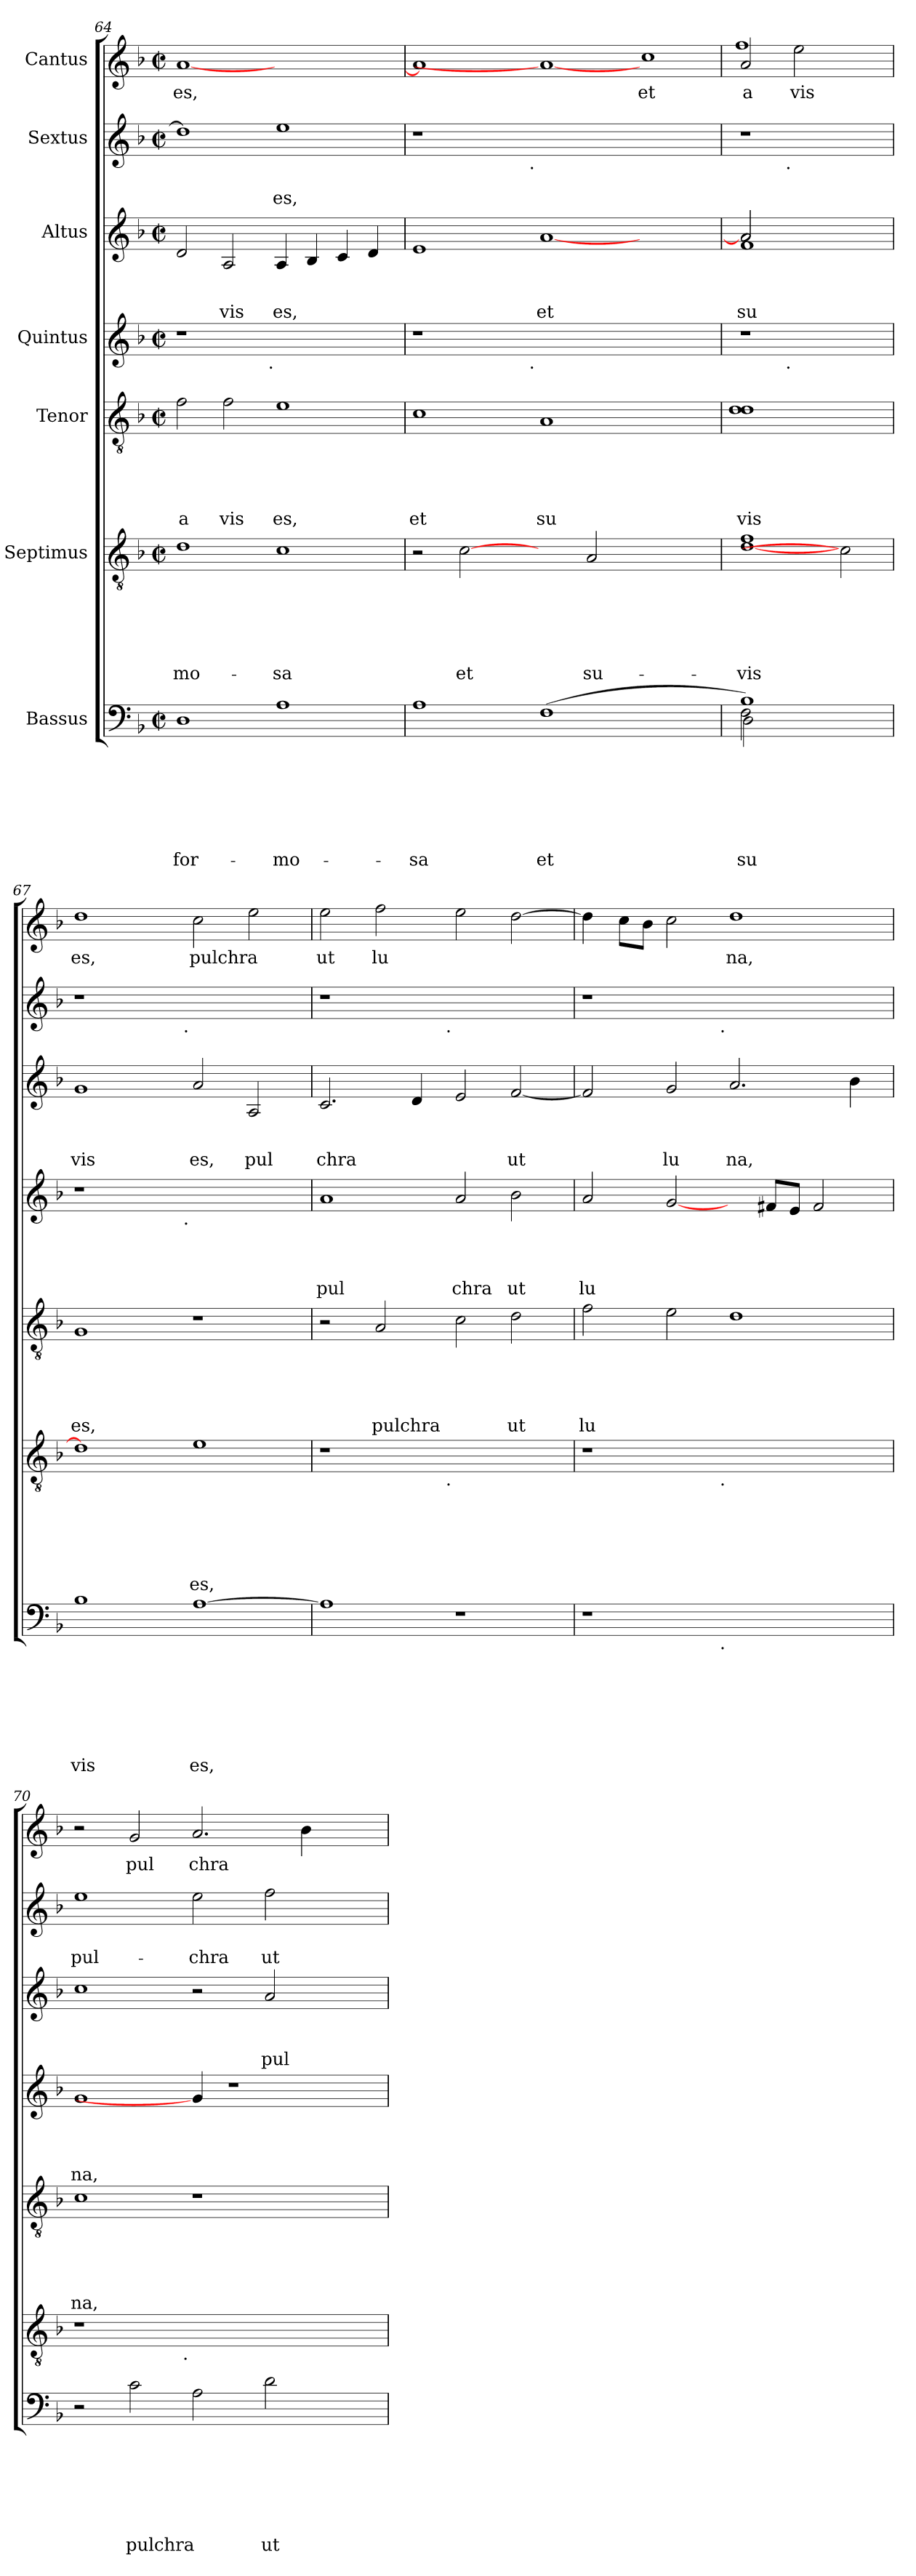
**kern	**text	**text	**text	**text	**text	**text	**text	**kern	**text	**text	**text	**text	**text	**text	**kern	**text	**text	**text	**text	**text	**kern	**text	**text	**text	**text	**kern	**text	**text	**text	**kern	**text	**text	**kern	**text
*part7	*part7	*part7	*part7	*part7	*part7	*part7	*part7	*part6	*part6	*part6	*part6	*part6	*part6	*part6	*part5	*part5	*part5	*part5	*part5	*part5	*part4	*part4	*part4	*part4	*part4	*part3	*part3	*part3	*part3	*part2	*part2	*part2	*part1	*part1
*staff7	*staff7	*staff7	*staff7	*staff7	*staff7	*staff7	*staff7	*staff6	*staff6	*staff6	*staff6	*staff6	*staff6	*staff6	*staff5	*staff5	*staff5	*staff5	*staff5	*staff5	*staff4	*staff4	*staff4	*staff4	*staff4	*staff3	*staff3	*staff3	*staff3	*staff2	*staff2	*staff2	*staff1	*staff1
*I"Bassus	*	*	*	*	*	*	*	*I"Septimus	*	*	*	*	*	*	*I"Tenor	*	*	*	*	*	*I"Quintus	*	*	*	*	*I"Altus	*	*	*	*I"Sextus	*	*	*I"Cantus	*
*clefF4	*	*	*	*	*	*	*	*clefGv2	*	*	*	*	*	*	*clefGv2	*	*	*	*	*	*clefG2	*	*	*	*	*clefG2	*	*	*	*clefG2	*	*	*clefG2	*
*k[b-]	*	*	*	*	*	*	*	*k[b-]	*	*	*	*	*	*	*k[b-]	*	*	*	*	*	*k[b-]	*	*	*	*	*k[b-]	*	*	*	*k[b-]	*	*	*k[b-]	*
*F:	*	*	*	*	*	*	*	*F:	*	*	*	*	*	*	*F:	*	*	*	*	*	*F:	*	*	*	*	*F:	*	*	*	*F:	*	*	*F:	*
*M2/2	*	*	*	*	*	*	*	*M2/2	*	*	*	*	*	*	*M2/2	*	*	*	*	*	*M2/2	*	*	*	*	*M2/2	*	*	*	*M2/2	*	*	*M2/2	*
*met(c|)	*	*	*	*	*	*	*	*met(c|)	*	*	*	*	*	*	*met(c|)	*	*	*	*	*	*met(c|)	*	*	*	*	*met(c|)	*	*	*	*met(c|)	*	*	*met(c|)	*
=64	=64	=64	=64	=64	=64	=64	=64	=64	=64	=64	=64	=64	=64	=64	=64	=64	=64	=64	=64	=64	=64	=64	=64	=64	=64	=64	=64	=64	=64	=64	=64	=64	=64	=64
!	!	!	!	!	!	!	!LO:LY:b	!	!	!	!	!	!	!LO:LY:b	!	!	!	!	!	!LO:LY:b	!	!	!	!	!	!	!	!	!	!	!	!	!	!LO:LY:b
*	*	*	*	*	*	*	*	*	*	*	*	*	*	*	*	*	*	*	*	*	*^	*	*	*	*	*	*	*	*	*	*	*	*	*
1D	.	.	.	.	.	.	for-	1d	.	.	.	.	.	-mo-	2f\	.	.	.	.	a	1r	2ryy	.	.	.	.	2d/	.	.	.	1dd]	.	.	[<1a	es,
!	!	!	!	!	!	!	!	!	!	!	!	!	!	!	!	!	!	!	!	!LO:LY:b	!	!	!	!	!	!	!	!	!	!LO:LY:b	!	!	!	!	!
.	.	.	.	.	.	.	.	.	.	.	.	.	.	.	2f\	.	.	.	.	vis	.	4...ryy	.	.	.	.	2A/	.	.	vis	.	.	.	.	.
!	!	!	!	!	!	!	!	!	!	!	!	!	!	!	!	!	!	!	!	!	!	!LO:TX:b:t=.	!	!	!	!	!	!	!	!	!	!	!	!	!
.	.	.	.	.	.	.	.	.	.	.	.	.	.	.	.	.	.	.	.	.	.	1ryy	.	.	.	.	.	.	.	.	.	.	.	.	.
!	!	!	!	!	!	!	!LO:LY:b	!	!	!	!	!	!	!LO:LY:b	!	!	!	!	!	!LO:LY:b	!	!	!	!	!	!	!	!	!	!LO:LY:b	!	!	!LO:LY:b	!	!
1A	.	.	.	.	.	.	-mo-	1c	.	.	.	.	.	-sa	1e	.	.	.	.	es,	1ryy	.	.	.	.	.	4A/	.	.	es,	1ee	.	es,	1ryy	.
.	.	.	.	.	.	.	.	.	.	.	.	.	.	.	.	.	.	.	.	.	.	.	.	.	.	.	4B-/	.	.	.	.	.	.	.	.
.	.	.	.	.	.	.	.	.	.	.	.	.	.	.	.	.	.	.	.	.	.	.	.	.	.	.	4c/	.	.	.	.	.	.	.	.
.	.	.	.	.	.	.	.	.	.	.	.	.	.	.	.	.	.	.	.	.	.	.	.	.	.	.	4d/	.	.	.	.	.	.	.	.
.	.	.	.	.	.	.	.	.	.	.	.	.	.	.	.	.	.	.	.	.	.	32ryy	.	.	.	.	.	.	.	.	.	.	.	.	.
=65	=65	=65	=65	=65	=65	=65	=65	=65	=65	=65	=65	=65	=65	=65	=65	=65	=65	=65	=65	=65	=65	=65	=65	=65	=65	=65	=65	=65	=65	=65	=65	=65	=65	=65	=65
!	!	!	!	!	!	!	!LO:LY:b	!	!	!	!	!	!	!	!	!	!	!	!	!LO:LY:b	!	!	!	!	!	!	!	!	!	!	!	!	!	!	!
*	*	*	*	*	*	*	*	*	*	*	*	*	*	*	*	*	*	*	*	*	*	*	*	*	*	*	*	*	*	*	*^	*	*	*	*
1A	.	.	.	.	.	.	-sa	2r	.	.	.	.	.	.	1c	.	.	.	.	et	1r	2ryy	.	.	.	.	1e	.	.	.	1r	2ryy	.	.	1a]	.
!	!	!	!	!	!	!	!	!	!	!	!	!	!	!LO:LY:b	!	!	!	!	!	!	!	!	!	!	!	!	!	!	!	!	!	!	!	!	!	!
.	.	.	.	.	.	.	.	[2c	.	.	.	.	.	et	.	.	.	.	.	.	.	4ryy	.	.	.	.	.	.	.	.	.	4ryy	.	.	.	.
.	.	.	.	.	.	.	.	.	.	.	.	.	.	.	.	.	.	.	.	.	.	8ryy	.	.	.	.	.	.	.	.	.	8ryy	.	.	.	.
.	.	.	.	.	.	.	.	.	.	.	.	.	.	.	.	.	.	.	.	.	.	16ryy	.	.	.	.	.	.	.	.	.	16ryy	.	.	.	.
.	.	.	.	.	.	.	.	.	.	.	.	.	.	.	.	.	.	.	.	.	.	64ryy	.	.	.	.	.	.	.	.	.	64ryy	.	.	.	.
!	!	!	!	!	!	!	!	!	!	!	!	!	!	!	!	!	!	!	!	!	!	!	!	!	!	!	!	!	!	!	!	!LO:TX:b:t=.	!	!	!	!
!	!	!	!	!	!	!	!	!	!	!	!	!	!	!	!	!	!	!	!	!	!	!LO:TX:b:t=.	!	!	!	!	!	!	!	!	!	!	!	!	!	!
.	.	.	.	.	.	.	.	.	.	.	.	.	.	.	.	.	.	.	.	.	.	1ryy	.	.	.	.	.	.	.	.	.	1ryy	.	.	.	.
!	!	!	!	!	!	!	!LO:LY:b	!	!	!	!	!	!	!	!	!	!	!	!	!LO:LY:b	!	!	!	!	!	!	!	!	!	!LO:LY:b	!	!	!	!	!	!
(>1F	.	.	.	.	.	.	et	2ryy	.	.	.	.	.	.	1A	.	.	.	.	su	0ryy	.	.	.	.	.	[>1a	.	.	et	0ryy	.	.	.	1a_	.
!	!	!	!	!	!	!	!	!	!	!	!	!	!	!LO:LY:b	!	!	!	!	!	!	!	!	!	!	!	!	!	!	!	!	!	!	!	!	!	!
.	.	.	.	.	.	.	.	2A/	.	.	.	.	.	su-	.	.	.	.	.	.	.	.	.	.	.	.	.	.	.	.	.	.	.	.	.	.
.	.	.	.	.	.	.	.	.	.	.	.	.	.	.	.	.	.	.	.	.	.	1ryy	.	.	.	.	.	.	.	.	.	1ryy	.	.	.	.
!	!	!	!	!	!	!	!	!	!	!	!	!	!	!	!	!	!	!	!	!	!	!	!	!	!	!	!	!	!	!	!	!	!	!	!	!LO:LY:b
1ryy	.	.	.	.	.	.	.	1ryy	.	.	.	.	.	.	1ryy	.	.	.	.	.	.	.	.	.	.	.	1ryy	.	.	.	.	.	.	.	1cc	et
.	.	.	.	.	.	.	.	.	.	.	.	.	.	.	.	.	.	.	.	.	.	32.ryy	.	.	.	.	.	.	.	.	.	32.ryy	.	.	.	.
!!LO:PB:g=z
=66	=66	=66	=66	=66	=66	=66	=66	=66	=66	=66	=66	=66	=66	=66	=66	=66	=66	=66	=66	=66	=66	=66	=66	=66	=66	=66	=66	=66	=66	=66	=66	=66	=66	=66	=66	=66
!	!	!	!	!	!	!	!LO:LY:b	!	!	!	!	!	!	!	!	!	!	!	!	!	!	!	!	!	!	!	!	!	!	!	!	!	!	!	!	!
*^	*	*	*	*	*	*	*	*	*	*	*	*	*	*	*	*	*	*	*	*	*	*	*	*	*	*	*	*	*	*	*	*	*	*	*	*
*	*^	*	*	*	*	*	*	*	*	*	*	*	*	*	*	*	*	*	*	*	*	*	*	*	*	*	*	*	*	*	*	*	*	*	*	*	*
!	!	!	!	!	!	!	!	!	!LO:LY:b	!	!	!	!	!	!	!LO:LY:b	!	!	!	!	!	!LO:LY:b	!	!	!	!	!	!	!	!	!	!LO:LY:b	!	!	!	!	!	!
*	*	*	*	*	*	*	*	*	*	*	*	*	*	*	*	*	*	*	*	*	*	*	*	*	*	*	*	*	*^	*	*	*	*	*	*	*	*	*
*	*	*	*	*	*	*	*	*	*	*	*	*	*	*	*	*	*	*	*	*	*	*	*	*	*	*	*	*	*	*^	*	*	*	*	*	*	*	*	*
!	!	!	!	!	!	!	!	!	!	!	!	!	!	!	!	!	!	!	!	!	!	!	!	!	!	!	!	!	!	!	!	!	!	!LO:LY:b	!	!	!	!	!	!LO:LY:b
*	*	*	*	*	*	*	*	*	*	*	*	*	*	*	*	*	*	*	*	*	*	*	*	*	*	*	*	*	*	*	*	*	*	*	*	*	*	*	*^	*
!	!	!	!	!	!	!	!	!	!	!	!	!	!	!	!	!	!	!	!	!	!	!	!	!	!	!	!	!	!	!	!	!	!	!	!	!	!	!	!	!	!LO:LY:b
1B-	2F\)	2D\	.	.	.	.	.	.	su	[>1d 1f	.	.	.	.	.	vis	1d 1d	.	.	.	.	vis	1r	4...ryy	.	.	.	.	2a/]	1f	2a/	.	.	su	1r	4...ryy	.	.	2a/	1ff	a
!	!	!	!	!	!	!	!	!	!	!	!	!	!	!	!	!	!	!	!	!	!	!	!	!	!	!	!	!	!	!	!	!	!	!	!	!LO:TX:b:t=.	!	!	!	!	!
!	!	!	!	!	!	!	!	!	!	!	!	!	!	!	!	!	!	!	!	!	!	!	!	!LO:TX:b:t=.	!	!	!	!	!	!	!	!	!	!	!	!	!	!	!	!	!
.	.	.	.	.	.	.	.	.	.	.	.	.	.	.	.	.	.	.	.	.	.	.	.	1ryy	.	.	.	.	.	.	.	.	.	.	.	1ryy	.	.	.	.	.
!	!	!	!	!	!	!	!	!	!	!	!	!	!	!	!	!	!	!	!	!	!	!	!	!	!	!	!	!	!	!	!	!	!	!	!	!	!	!	!	!	!LO:LY:b
.	2ryy	2ryy	.	.	.	.	.	.	.	.	.	.	.	.	.	.	.	.	.	.	.	.	.	.	.	.	.	.	2ryy	.	2ryy	.	.	.	.	.	.	.	2ee\	.	vis
2ryy	2ryy	2ryy	.	.	.	.	.	.	.	2c]	.	.	.	.	.	.	2ryy	.	.	.	.	.	2ryy	.	.	.	.	.	2ryy	2ryy	2ryy	.	.	.	2ryy	.	.	.	2ryy	2ryy	.
.	.	.	.	.	.	.	.	.	.	.	.	.	.	.	.	.	.	.	.	.	.	.	.	32ryy	.	.	.	.	.	.	.	.	.	.	.	32ryy	.	.	.	.	.
=67	=67	=67	=67	=67	=67	=67	=67	=67	=67	=67	=67	=67	=67	=67	=67	=67	=67	=67	=67	=67	=67	=67	=67	=67	=67	=67	=67	=67	=67	=67	=67	=67	=67	=67	=67	=67	=67	=67	=67	=67	=67
!	!	!	!	!	!	!	!	!	!LO:LY:b	!	!	!	!	!	!	!	!	!	!	!	!	!LO:LY:b	!	!	!	!	!	!	!	!	!	!	!	!LO:LY:b	!	!	!	!	!	!	!LO:LY:b
*v	*v	*v	*	*	*	*	*	*	*	*	*	*	*	*	*	*	*	*	*	*	*	*	*	*	*	*	*	*	*v	*v	*v	*	*	*	*	*	*	*	*v	*v	*
1B-	.	.	.	.	.	.	vis	1d]	.	.	.	.	.	.	1G	.	.	.	.	es,	1r	2ryy	.	.	.	.	1g	.	.	vis	1r	2ryy	.	.	1dd	es,
.	.	.	.	.	.	.	.	.	.	.	.	.	.	.	.	.	.	.	.	.	.	4...ryy	.	.	.	.	.	.	.	.	.	4...ryy	.	.	.	.
!	!	!	!	!	!	!	!	!	!	!	!	!	!	!	!	!	!	!	!	!	!	!	!	!	!	!	!	!	!	!	!	!LO:TX:b:t=.	!	!	!	!
!	!	!	!	!	!	!	!	!	!	!	!	!	!	!	!	!	!	!	!	!	!	!LO:TX:b:t=.	!	!	!	!	!	!	!	!	!	!	!	!	!	!
.	.	.	.	.	.	.	.	.	.	.	.	.	.	.	.	.	.	.	.	.	.	1ryy	.	.	.	.	.	.	.	.	.	1ryy	.	.	.	.
!	!	!	!	!	!	!	!LO:LY:b	!	!	!	!	!	!	!LO:LY:b	!	!	!	!	!	!	!	!	!	!	!	!	!	!	!	!LO:LY:b	!	!	!	!	!	!LO:LY:b
[>1A	.	.	.	.	.	.	es,	1e	.	.	.	.	.	es,	1r	.	.	.	.	.	1ryy	.	.	.	.	.	2a/	.	.	es,	1ryy	.	.	.	2cc\	pulchra
!	!	!	!	!	!	!	!	!	!	!	!	!	!	!	!	!	!	!	!	!	!	!	!	!	!	!	!	!	!	!LO:LY:b	!	!	!	!	!	!
.	.	.	.	.	.	.	.	.	.	.	.	.	.	.	.	.	.	.	.	.	.	.	.	.	.	.	2A/	.	.	pul	.	.	.	.	2ee\	.
.	.	.	.	.	.	.	.	.	.	.	.	.	.	.	.	.	.	.	.	.	.	32ryy	.	.	.	.	.	.	.	.	.	32ryy	.	.	.	.
=68	=68	=68	=68	=68	=68	=68	=68	=68	=68	=68	=68	=68	=68	=68	=68	=68	=68	=68	=68	=68	=68	=68	=68	=68	=68	=68	=68	=68	=68	=68	=68	=68	=68	=68	=68	=68
!	!	!	!	!	!	!	!	!	!	!	!	!	!	!	!	!	!	!	!	!	!	!	!	!	!	!LO:LY:b	!	!	!	!LO:LY:b	!	!	!	!	!	!LO:LY:b
*	*	*	*	*	*	*	*	*^	*	*	*	*	*	*	*	*	*	*	*	*	*v	*v	*	*	*	*	*	*	*	*	*	*	*	*	*	*
1A]	.	.	.	.	.	.	.	1r	2ryy	.	.	.	.	.	.	2r	.	.	.	.	.	1a	.	.	.	pul	2.c/	.	.	chra	1r	2ryy	.	.	2ee\	ut
!	!	!	!	!	!	!	!	!	!	!	!	!	!	!	!	!	!	!	!	!	!LO:LY:b	!	!	!	!	!	!	!	!	!	!	!	!	!	!	!LO:LY:b
.	.	.	.	.	.	.	.	.	4...ryy	.	.	.	.	.	.	2A/	.	.	.	.	pulchra	.	.	.	.	.	.	.	.	.	.	4...ryy	.	.	2ff\	lu
.	.	.	.	.	.	.	.	.	.	.	.	.	.	.	.	.	.	.	.	.	.	.	.	.	.	.	4d/	.	.	.	.	.	.	.	.	.
!	!	!	!	!	!	!	!	!	!	!	!	!	!	!	!	!	!	!	!	!	!	!	!	!	!	!	!	!	!	!	!	!LO:TX:b:t=.	!	!	!	!
!	!	!	!	!	!	!	!	!	!LO:TX:b:t=.	!	!	!	!	!	!	!	!	!	!	!	!	!	!	!	!	!	!	!	!	!	!	!	!	!	!	!
.	.	.	.	.	.	.	.	.	1ryy	.	.	.	.	.	.	.	.	.	.	.	.	.	.	.	.	.	.	.	.	.	.	1ryy	.	.	.	.
!	!	!	!	!	!	!	!	!	!	!	!	!	!	!	!	!	!	!	!	!	!	!	!	!	!	!LO:LY:b	!	!	!	!	!	!	!	!	!	!
1r	.	.	.	.	.	.	.	1ryy	.	.	.	.	.	.	.	2c\	.	.	.	.	.	2a/	.	.	.	chra	2e/	.	.	.	1ryy	.	.	.	2ee\	.
!	!	!	!	!	!	!	!	!	!	!	!	!	!	!	!	!	!	!	!	!	!LO:LY:b	!	!	!	!	!LO:LY:b	!	!	!	!LO:LY:b	!	!	!	!	!	!
.	.	.	.	.	.	.	.	.	.	.	.	.	.	.	.	2d\	.	.	.	.	ut	2b-\	.	.	.	ut	[<2f/	.	.	ut	.	.	.	.	[>2dd\	.
.	.	.	.	.	.	.	.	.	32ryy	.	.	.	.	.	.	.	.	.	.	.	.	.	.	.	.	.	.	.	.	.	.	32ryy	.	.	.	.
=69	=69	=69	=69	=69	=69	=69	=69	=69	=69	=69	=69	=69	=69	=69	=69	=69	=69	=69	=69	=69	=69	=69	=69	=69	=69	=69	=69	=69	=69	=69	=69	=69	=69	=69	=69	=69
!	!	!	!	!	!	!	!	!	!	!	!	!	!	!	!	!	!	!	!	!	!LO:LY:b	!	!	!	!	!LO:LY:b	!	!	!	!	!	!	!	!	!	!
*^	*	*	*	*	*	*	*	*	*	*	*	*	*	*	*	*	*	*	*	*	*	*	*	*	*	*	*	*	*	*	*	*	*	*	*	*
1r	2ryy	.	.	.	.	.	.	.	1r	2ryy	.	.	.	.	.	.	2f\	.	.	.	.	lu	2a/	.	.	.	lu	2f/]	.	.	.	1r	2ryy	.	.	4dd\]	.
.	.	.	.	.	.	.	.	.	.	.	.	.	.	.	.	.	.	.	.	.	.	.	.	.	.	.	.	.	.	.	.	.	.	.	.	8cc\L	.
.	.	.	.	.	.	.	.	.	.	.	.	.	.	.	.	.	.	.	.	.	.	.	.	.	.	.	.	.	.	.	.	.	.	.	.	8b-\J	.
!	!	!	!	!	!	!	!	!	!	!	!	!	!	!	!	!	!	!	!	!	!	!	!	!	!	!	!	!	!	!	!LO:LY:b	!	!	!	!	!	!
.	4...ryy	.	.	.	.	.	.	.	.	4...ryy	.	.	.	.	.	.	2e\	.	.	.	.	.	[2g/	.	.	.	.	2g/	.	.	lu	.	4...ryy	.	.	2cc\	.
!	!	!	!	!	!	!	!	!	!	!	!	!	!	!	!	!	!	!	!	!	!	!	!	!	!	!	!	!	!	!	!	!	!LO:TX:b:t=.	!	!	!	!
!	!	!	!	!	!	!	!	!	!	!LO:TX:b:t=.	!	!	!	!	!	!	!	!	!	!	!	!	!	!	!	!	!	!	!	!	!	!	!	!	!	!	!
!	!LO:TX:b:t=.	!	!	!	!	!	!	!	!	!	!	!	!	!	!	!	!	!	!	!	!	!	!	!	!	!	!	!	!	!	!	!	!	!	!	!	!
.	1ryy	.	.	.	.	.	.	.	.	1ryy	.	.	.	.	.	.	.	.	.	.	.	.	.	.	.	.	.	.	.	.	.	.	1ryy	.	.	.	.
!	!	!	!	!	!	!	!	!	!	!	!	!	!	!	!	!	!	!	!	!	!	!	!	!	!	!	!	!	!	!	!LO:LY:b	!	!	!	!	!	!LO:LY:b
1ryy	.	.	.	.	.	.	.	.	1ryy	.	.	.	.	.	.	.	1d	.	.	.	.	.	4ryy	.	.	.	.	2.a/	.	.	na,	1ryy	.	.	.	1dd	na,
.	.	.	.	.	.	.	.	.	.	.	.	.	.	.	.	.	.	.	.	.	.	.	8f#/L	.	.	.	.	.	.	.	.	.	.	.	.	.	.
.	.	.	.	.	.	.	.	.	.	.	.	.	.	.	.	.	.	.	.	.	.	.	8e/J	.	.	.	.	.	.	.	.	.	.	.	.	.	.
.	.	.	.	.	.	.	.	.	.	.	.	.	.	.	.	.	.	.	.	.	.	.	2f#/	.	.	.	.	.	.	.	.	.	.	.	.	.	.
.	.	.	.	.	.	.	.	.	.	.	.	.	.	.	.	.	.	.	.	.	.	.	.	.	.	.	.	4b-\	.	.	.	.	.	.	.	.	.
.	32ryy	.	.	.	.	.	.	.	.	32ryy	.	.	.	.	.	.	.	.	.	.	.	.	.	.	.	.	.	.	.	.	.	.	32ryy	.	.	.	.
=70	=70	=70	=70	=70	=70	=70	=70	=70	=70	=70	=70	=70	=70	=70	=70	=70	=70	=70	=70	=70	=70	=70	=70	=70	=70	=70	=70	=70	=70	=70	=70	=70	=70	=70	=70	=70	=70
!	!	!	!	!	!	!	!	!	!	!	!	!	!	!	!	!	!	!	!	!	!	!LO:LY:b	!	!	!	!	!LO:LY:b	!	!	!	!	!	!	!	!LO:LY:b	!	!
*v	*v	*	*	*	*	*	*	*	*	*	*	*	*	*	*	*	*	*	*	*	*	*	*	*	*	*	*	*	*	*	*	*v	*v	*	*	*	*
2r	.	.	.	.	.	.	.	1r	2ryy	.	.	.	.	.	.	1c	.	.	.	.	na,	1g	.	.	.	na,	1cc	.	.	.	1ee	.	pul-	2r	.
!	!	!	!	!	!	!	!LO:LY:b	!	!	!	!	!	!	!	!	!	!	!	!	!	!	!	!	!	!	!	!	!	!	!	!	!	!	!	!LO:LY:b
2c\	.	.	.	.	.	.	pulchra	.	4...ryy	.	.	.	.	.	.	.	.	.	.	.	.	.	.	.	.	.	.	.	.	.	.	.	.	2g/	pul
!	!	!	!	!	!	!	!	!	!LO:TX:b:t=.	!	!	!	!	!	!	!	!	!	!	!	!	!	!	!	!	!	!	!	!	!	!	!	!	!	!
.	.	.	.	.	.	.	.	.	1ryy	.	.	.	.	.	.	.	.	.	.	.	.	.	.	.	.	.	.	.	.	.	.	.	.	.	.
!	!	!	!	!	!	!	!	!	!	!	!	!	!	!	!	!	!	!	!	!	!	!	!	!	!	!	!	!	!	!	!	!	!LO:LY:b	!	!LO:LY:b
2A\	.	.	.	.	.	.	.	1ryy	.	.	.	.	.	.	.	1r	.	.	.	.	.	4g/]	.	.	.	.	2r	.	.	.	2ee\	.	-chra	2.a/	chra
.	.	.	.	.	.	.	.	.	.	.	.	.	.	.	.	.	.	.	.	.	.	1r	.	.	.	.	.	.	.	.	.	.	.	.	.
!	!	!	!	!	!	!	!LO:LY:b	!	!	!	!	!	!	!	!	!	!	!	!	!	!	!	!	!	!	!	!	!	!	!LO:LY:b	!	!	!LO:LY:b	!	!
2d\	.	.	.	.	.	.	ut	.	.	.	.	.	.	.	.	.	.	.	.	.	.	.	.	.	.	.	2a/	.	.	pul	2ff\	.	ut	.	.
.	.	.	.	.	.	.	.	.	.	.	.	.	.	.	.	.	.	.	.	.	.	.	.	.	.	.	.	.	.	.	.	.	.	4b-\	.
.	.	.	.	.	.	.	.	.	4ryy	.	.	.	.	.	.	.	.	.	.	.	.	.	.	.	.	.	.	.	.	.	.	.	.	.	.
4ryy	.	.	.	.	.	.	.	4ryy	.	.	.	.	.	.	.	4ryy	.	.	.	.	.	.	.	.	.	.	4ryy	.	.	.	4ryy	.	.	4ryy	.
.	.	.	.	.	.	.	.	.	32ryy	.	.	.	.	.	.	.	.	.	.	.	.	.	.	.	.	.	.	.	.	.	.	.	.	.	.
*	*	*	*	*	*	*	*	*v	*v	*	*	*	*	*	*	*	*	*	*	*	*	*	*	*	*	*	*	*	*	*	*	*	*	*	*
=	=	=	=	=	=	=	=	=	=	=	=	=	=	=	=	=	=	=	=	=	=	=	=	=	=	=	=	=	=	=	=	=	=	=
*-	*-	*-	*-	*-	*-	*-	*-	*-	*-	*-	*-	*-	*-	*-	*-	*-	*-	*-	*-	*-	*-	*-	*-	*-	*-	*-	*-	*-	*-	*-	*-	*-	*-	*-
